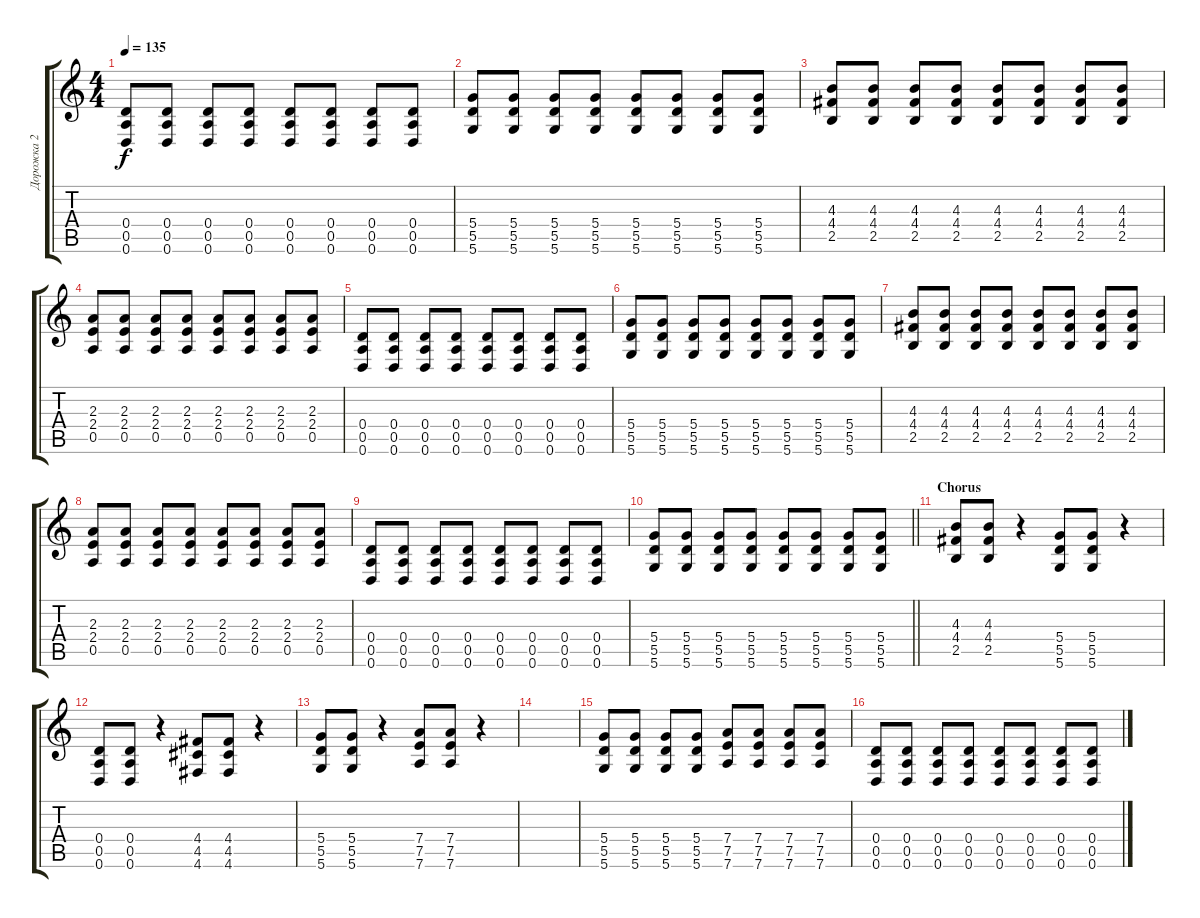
\track ("Дорожка 2" "Дорожка 2") {instrument distortionguitar}
\staff {score tabs}
\tuning (E4 B3 G3 D3 A2 D2) {hide}
\ts (4 4)
\tempo 135
\clef g2
\ks c
(0.4 0.5 0.6).8{dy f} (0.4 0.5 0.6).8 (0.4 0.5 0.6).8 (0.4 0.5 0.6).8 (0.4 0.5 0.6).8 (0.4 0.5 0.6).8 (0.4 0.5 0.6).8 (0.4 0.5 0.6).8 |
(5.4 5.5 5.6).8 (5.4 5.5 5.6).8 (5.4 5.5 5.6).8 (5.4 5.5 5.6).8 (5.4 5.5 5.6).8 (5.4 5.5 5.6).8 (5.4 5.5 5.6).8 (5.4 5.5 5.6).8 |
(4.3 4.4 2.5).8 (4.3 4.4 2.5).8 (4.3 4.4 2.5).8 (4.3 4.4 2.5).8 (4.3 4.4 2.5).8 (4.3 4.4 2.5).8 (4.3 4.4 2.5).8 (4.3 4.4 2.5).8 |
(2.3 2.4 0.5).8 (2.3 2.4 0.5).8 (2.3 2.4 0.5).8 (2.3 2.4 0.5).8 (2.3 2.4 0.5).8 (2.3 2.4 0.5).8 (2.3 2.4 0.5).8 (2.3 2.4 0.5).8 |
(0.4 0.5 0.6).8 (0.4 0.5 0.6).8 (0.4 0.5 0.6).8 (0.4 0.5 0.6).8 (0.4 0.5 0.6).8 (0.4 0.5 0.6).8 (0.4 0.5 0.6).8 (0.4 0.5 0.6).8 |
(5.4 5.5 5.6).8 (5.4 5.5 5.6).8 (5.4 5.5 5.6).8 (5.4 5.5 5.6).8 (5.4 5.5 5.6).8 (5.4 5.5 5.6).8 (5.4 5.5 5.6).8 (5.4 5.5 5.6).8 |
(4.3 4.4 2.5).8 (4.3 4.4 2.5).8 (4.3 4.4 2.5).8 (4.3 4.4 2.5).8 (4.3 4.4 2.5).8 (4.3 4.4 2.5).8 (4.3 4.4 2.5).8 (4.3 4.4 2.5).8 |
(2.3 2.4 0.5).8 (2.3 2.4 0.5).8 (2.3 2.4 0.5).8 (2.3 2.4 0.5).8 (2.3 2.4 0.5).8 (2.3 2.4 0.5).8 (2.3 2.4 0.5).8 (2.3 2.4 0.5).8 |
(0.4 0.5 0.6).8 (0.4 0.5 0.6).8 (0.4 0.5 0.6).8 (0.4 0.5 0.6).8 (0.4 0.5 0.6).8 (0.4 0.5 0.6).8 (0.4 0.5 0.6).8 (0.4 0.5 0.6).8 |
\barLineRight lightlight
(5.4 5.5 5.6).8 (5.4 5.5 5.6).8 (5.4 5.5 5.6).8 (5.4 5.5 5.6).8 (5.4 5.5 5.6).8 (5.4 5.5 5.6).8 (5.4 5.5 5.6).8 (5.4 5.5 5.6).8 |
\section ("" "Chorus")
(4.3 4.4 2.5).8 (4.3 4.4 2.5).8 r.4 (5.4 5.5 5.6).8 (5.4 5.5 5.6).8 r.4 |
(0.4 0.5 0.6).8 (0.4 0.5 0.6).8 r.4 (4.4 4.5 4.6).8 (4.4 4.5 4.6).8 r.4 |
(5.4 5.5 5.6).8 (5.4 5.5 5.6).8 r.4 (7.4 7.5 7.6).8 (7.4 7.5 7.6).8 r.4 |
|
(5.4 5.5 5.6).8 (5.4 5.5 5.6).8 (5.4 5.5 5.6).8 (5.4 5.5 5.6).8 (7.4 7.5 7.6).8 (7.4 7.5 7.6).8 (7.4 7.5 7.6).8 (7.4 7.5 7.6).8 |
(0.4 0.5 0.6).8 (0.4 0.5 0.6).8 (0.4 0.5 0.6).8 (0.4 0.5 0.6).8 (0.4 0.5 0.6).8 (0.4 0.5 0.6).8 (0.4 0.5 0.6).8 (0.4 0.5 0.6).8
